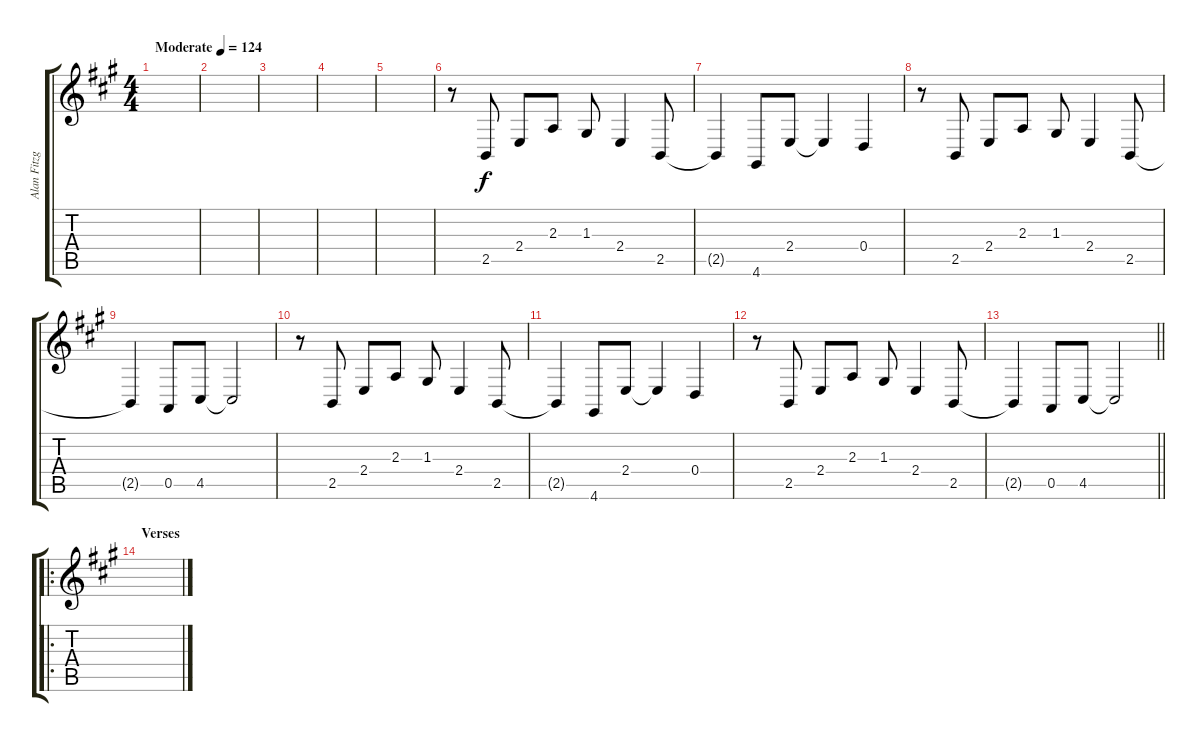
\track ("Alan Fitzgerald 2" "Alan Fitzg") {instrument electricgrandpiano}
\staff {score tabs}
\tuning (E4 B3 G3 D3 A2 E2) {hide}
\ts (4 4)
\tempo (124 "Moderate")
\clef g2
\ks a
|
|
|
|
|
r.8 2.5.8 2.4.8 2.3.8 1.3.8 2.4.4 2.5.8 |
2.5{t}.4 4.6.8 2.4.8 2.4{t}.4 0.4.4 |
r.8 2.5.8 2.4.8 2.3.8 1.3.8 2.4.4 2.5.8 |
2.5{t}.4 0.5.8 4.5.8 4.5{t}.2 |
r.8 2.5.8 2.4.8 2.3.8 1.3.8 2.4.4 2.5.8 |
2.5{t}.4 4.6.8 2.4.8 2.4{t}.4 0.4.4 |
r.8 2.5.8 2.4.8 2.3.8 1.3.8 2.4.4 2.5.8 |
\barLineRight lightlight
2.5{t}.4 0.5.8 4.5.8 4.5{t}.2 |
\ro
\section ("" "Verses")
